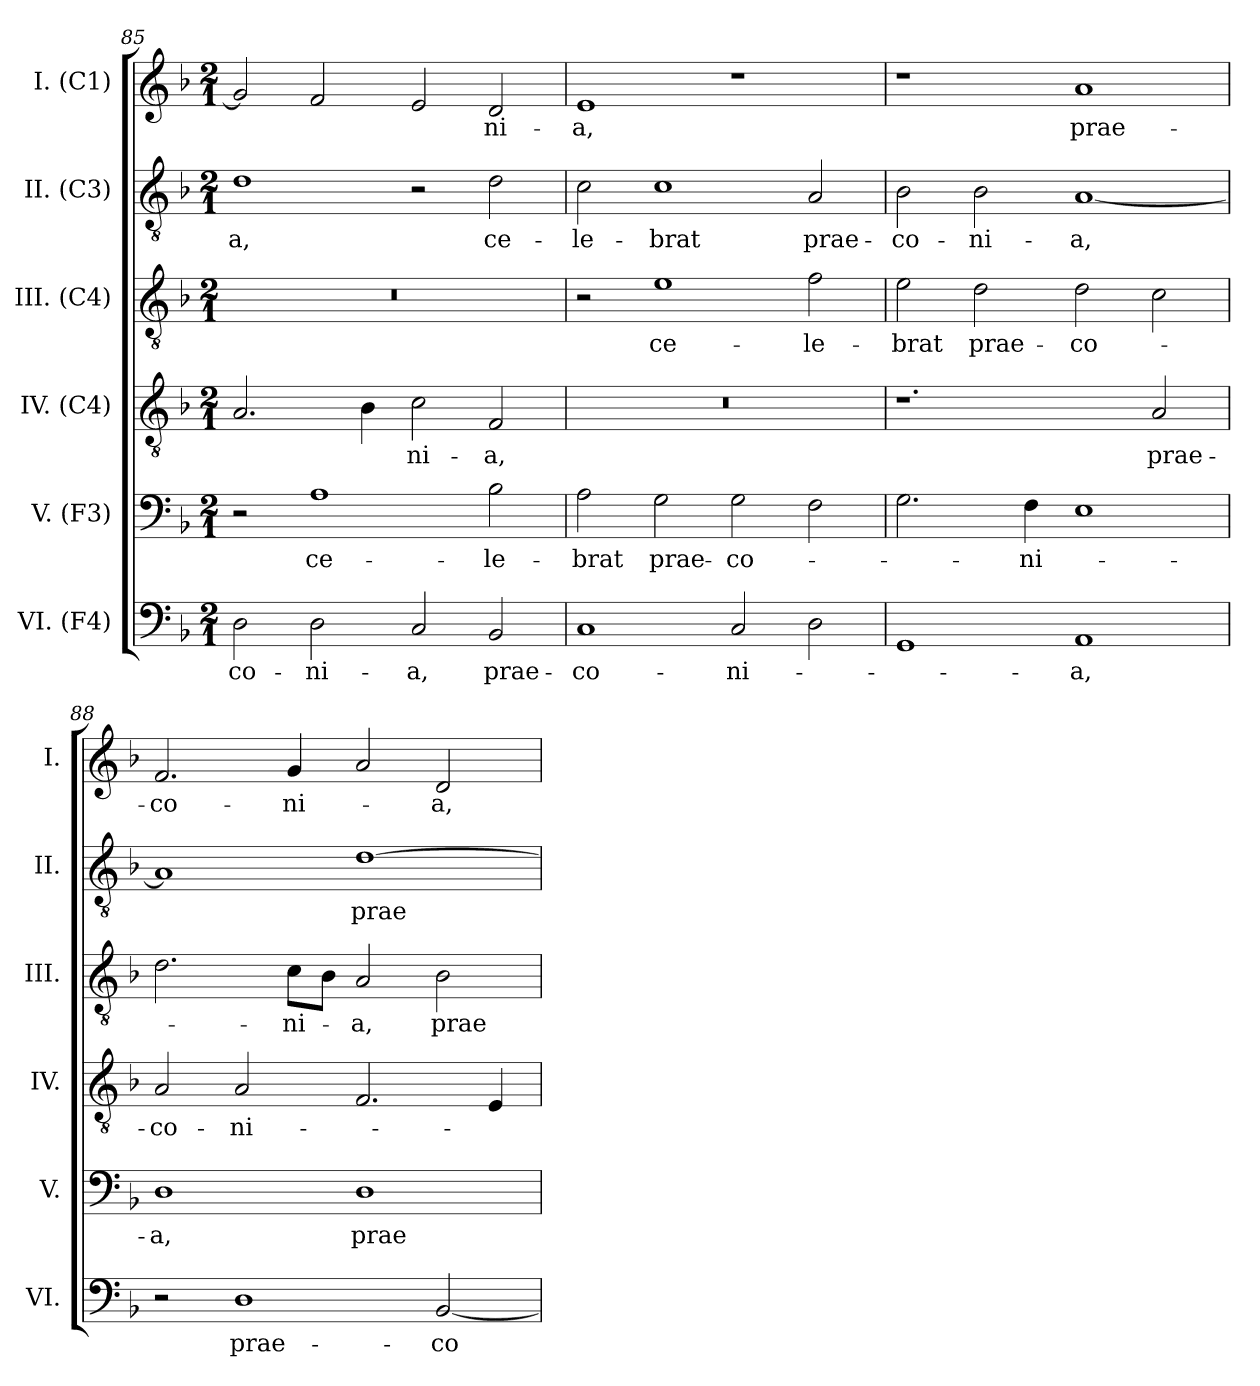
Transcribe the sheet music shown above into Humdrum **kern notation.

**kern	**text	**kern	**text	**kern	**text	**kern	**text	**kern	**text	**kern	**text
*part6	*part6	*part5	*part5	*part4	*part4	*part3	*part3	*part2	*part2	*part1	*part1
*staff6	*staff6	*staff5	*staff5	*staff4	*staff4	*staff3	*staff3	*staff2	*staff2	*staff1	*staff1
*I"VI. (F4)	*	*I"V. (F3)	*	*I"IV. (C4)	*	*I"III. (C4)	*	*I"II. (C3)	*	*I"I. (C1)	*
*I'VI.	*	*I'V.	*	*I'IV.	*	*I'III.	*	*I'II.	*	*I'I.	*
!!LO:PB:g=z
*clefF4	*	*clefF4	*	*clefGv2	*	*clefGv2	*	*clefGv2	*	*clefG2	*
*	*	*	*	*	*	*ITrd7c12	*	*	*	*	*
*k[b-]	*	*k[b-]	*	*k[b-]	*	*k[b-]	*	*k[b-]	*	*k[b-]	*
*F:	*	*F:	*	*F:	*	*F:	*	*F:	*	*F:	*
*M2/1	*	*M2/1	*	*M2/1	*	*M2/1	*	*M2/1	*	*M2/1	*
=85	=85	=85	=85	=85	=85	=85	=85	=85	=85	=85	=85
!	!LO:LY:b:color=#000000	!	!	!	!	!LO:N:vis=1	!	!	!	!	!
!	!	!	!	!	!	!	!	!	!LO:LY:b:color=#000000	!	!
2Di\	-co-	2r	.	2.Ai/	.	0r	.	1di	-a,	2gi/]	.
!	!LO:LY:b:color=#000000	!	!	!	!	!	!	!	!	!	!
!	!	!	!LO:LY:b:color=#000000	!	!	!	!	!	!	!	!
2Di\	-ni-	1Ai	ce-	.	.	.	.	.	.	2fi/	.
.	.	.	.	4B-i\	.	.	.	.	.	.	.
!	!LO:LY:b:color=#000000	!	!	!	!	!	!	!	!	!	!
!	!	!	!	!	!LO:LY:b:color=#000000	!	!	!	!	!	!
2Ci/	-a,	.	.	2ci\	-ni-	.	.	2r	.	2ei/	.
!	!LO:LY:b:color=#000000	!	!	!	!	!	!	!	!	!	!
!	!	!	!LO:LY:b:color=#000000	!	!	!	!	!	!	!	!
!	!	!	!	!	!LO:LY:b:color=#000000	!	!	!	!	!	!
!	!	!	!	!	!	!	!	!	!LO:LY:b:color=#000000	!	!
!	!	!	!	!	!	!	!	!	!	!	!LO:LY:b:color=#000000
2BB-i/	prae-	2B-i\	-le-	2Fi/	-a,	.	.	2di\	ce-	2di/	-ni-
=86	=86	=86	=86	=86	=86	=86	=86	=86	=86	=86	=86
!	!LO:LY:b:color=#000000	!	!	!	!	!	!	!	!	!	!
!	!	!	!LO:LY:b:color=#000000	!LO:N:vis=1	!	!	!	!	!	!	!
!	!	!	!	!	!	!	!	!	!LO:LY:b:color=#000000	!	!
!	!	!	!	!	!	!	!	!	!	!	!LO:LY:b:color=#000000
1Ci	-co-	2Ai\	-brat	0r	.	2r	.	2ci\	-le-	1ei	-a,
!	!	!	!LO:LY:b:color=#000000	!	!	!	!	!	!	!	!
!	!	!	!	!	!	!	!LO:LY:b:color=#000000	!	!	!	!
!	!	!	!	!	!	!	!	!	!LO:LY:b:color=#000000	!	!
.	.	2Gi\	prae-	.	.	1Ei	ce-	1ci	-brat	.	.
!	!LO:LY:b:color=#000000	!	!	!	!	!	!	!	!	!	!
!	!	!	!LO:LY:b:color=#000000	!	!	!	!	!	!	!	!
2Ci/	-ni-	2Gi\	-co-	.	.	.	.	.	.	1r	.
!	!	!	!	!	!	!	!LO:LY:b:color=#000000	!	!	!	!
!	!	!	!	!	!	!	!	!	!LO:LY:b:color=#000000	!	!
2Di\	.	2Fi\	.	.	.	2Fi\	-le-	2Ai/	prae-	.	.
=87	=87	=87	=87	=87	=87	=87	=87	=87	=87	=87	=87
!	!	!	!	!	!	!	!LO:LY:b:color=#000000	!	!	!	!
!	!	!	!	!	!	!	!	!	!LO:LY:b:color=#000000	!	!
1GGi	.	2.Gi\	.	1.r	.	2Ei\	-brat	2B-i\	-co-	1r	.
!	!	!	!	!	!	!	!LO:LY:b:color=#000000	!	!	!	!
!	!	!	!	!	!	!	!	!	!LO:LY:b:color=#000000	!	!
.	.	.	.	.	.	2Di\	prae-	2B-i\	-ni-	.	.
!	!	!	!LO:LY:b:color=#000000	!	!	!	!	!	!	!	!
.	.	4Fi\	-ni-	.	.	.	.	.	.	.	.
!	!LO:LY:b:color=#000000	!	!	!	!	!	!	!	!	!	!
!	!	!	!	!	!	!	!LO:LY:b:color=#000000	!	!	!	!
!	!	!	!	!	!	!	!	!	!LO:LY:b:color=#000000	!	!
!	!	!	!	!	!	!	!	!	!	!	!LO:LY:b:color=#000000
1AAi	-a,	1Ei	.	.	.	2Di\	-co-	[1Ai	-a,	1ai	prae-
!	!	!	!	!	!LO:LY:b:color=#000000	!	!	!	!	!	!
.	.	.	.	2Ai/	prae-	2Ci\	.	.	.	.	.
=88	=88	=88	=88	=88	=88	=88	=88	=88	=88	=88	=88
!	!	!	!LO:LY:b:color=#000000	!	!	!	!	!	!	!	!
!	!	!	!	!	!LO:LY:b:color=#000000	!	!	!	!	!	!
!	!	!	!	!	!	!	!	!	!	!	!LO:LY:b:color=#000000
2r	.	1Di	-a,	2Ai/	-co-	2.Di\	.	1Ai]	.	2.fi/	-co-
!	!LO:LY:b:color=#000000	!	!	!	!	!	!	!	!	!	!
!	!	!	!	!	!LO:LY:b:color=#000000	!	!	!	!	!	!
1Di	prae-	.	.	2Ai/	-ni-	.	.	.	.	.	.
!	!	!	!	!	!	!	!LO:LY:b:color=#000000	!	!	!	!
!	!	!	!	!	!	!	!	!	!	!	!LO:LY:b:color=#000000
.	.	.	.	.	.	8Ci\L	-ni-	.	.	4gi/	-ni-
.	.	.	.	.	.	8BB-i\J	.	.	.	.	.
!	!	!	!LO:LY:b:color=#000000	!	!	!	!	!	!	!	!
!	!	!	!	!	!	!	!LO:LY:b:color=#000000	!	!	!	!
!	!	!	!	!	!	!	!	!	!LO:LY:b:color=#000000	!	!
.	.	1Di	prae-	2.Fi/	.	2AAi/	-a,	[1di	prae-	2ai/	.
!	!LO:LY:b:color=#000000	!	!	!	!	!	!	!	!	!	!
!	!	!	!	!	!	!	!LO:LY:b:color=#000000	!	!	!	!
!	!	!	!	!	!	!	!	!	!	!	!LO:LY:b:color=#000000
[2BB-i/	-co-	.	.	.	.	2BB-i\	prae-	.	.	2di/	-a,
.	.	.	.	4Ei/	.	.	.	.	.	.	.
=	=	=	=	=	=	=	=	=	=	=	=
*-	*-	*-	*-	*-	*-	*-	*-	*-	*-	*-	*-
